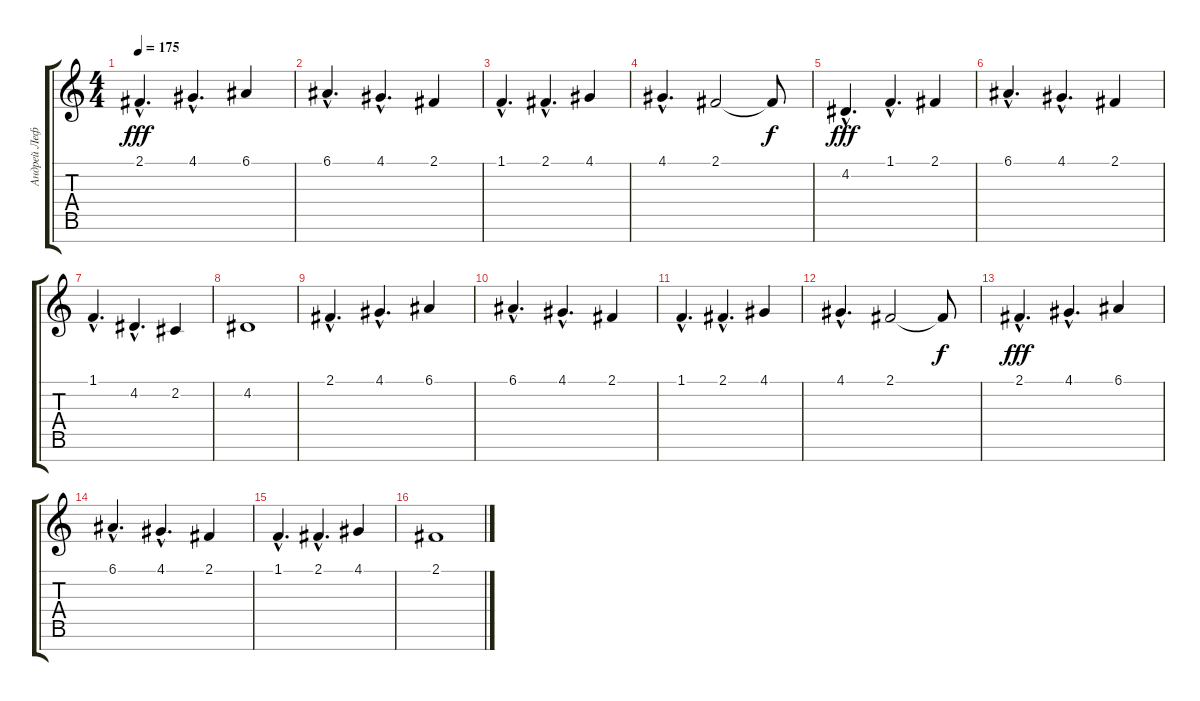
\track ("Андрей Лефлер" "Андрей Леф") {instrument tenorsax}
\staff {score tabs}
\tuning (E4 B3 G3 D3 A2 E2 B1) {hide}
\ts (4 4)
\tempo 175
\clef g2
\ks c
2.1{hac}.4{d dy fff} 4.1{hac}.4{d} 6.1.4 |
6.1{hac}.4{d} 4.1{hac}.4{d} 2.1.4 |
1.1{hac}.4{d} 2.1{hac}.4{d} 4.1.4 |
4.1{hac}.4{d} 2.1.2 2.1{t}.8{dy f} |
4.2{hac}.4{d dy fff} 1.1{hac}.4{d} 2.1.4 |
6.1{hac}.4{d} 4.1{hac}.4{d} 2.1.4 |
1.1{hac}.4{d} 4.2{hac}.4{d} 2.2.4 |
4.2.1 |
2.1{hac}.4{d} 4.1{hac}.4{d} 6.1.4 |
6.1{hac}.4{d} 4.1{hac}.4{d} 2.1.4 |
1.1{hac}.4{d} 2.1{hac}.4{d} 4.1.4 |
4.1{hac}.4{d} 2.1.2 2.1{t}.8{dy f} |
2.1{hac}.4{d dy fff} 4.1{hac}.4{d} 6.1.4 |
6.1{hac}.4{d} 4.1{hac}.4{d} 2.1.4 |
1.1{hac}.4{d} 2.1{hac}.4{d} 4.1.4 |
2.1.1
